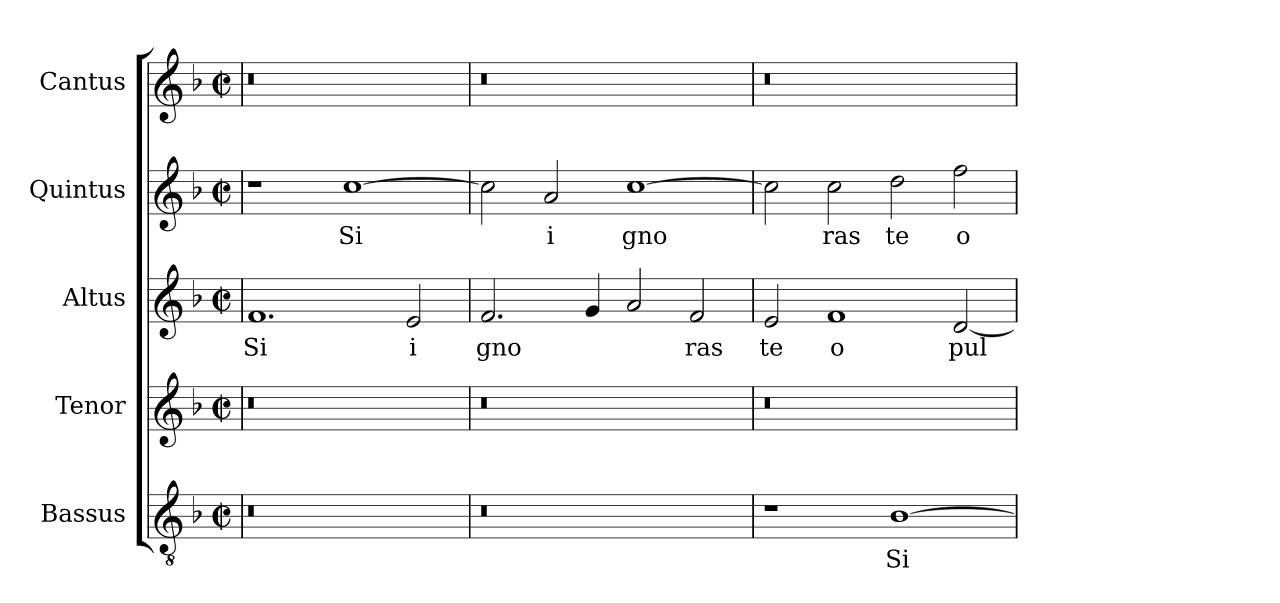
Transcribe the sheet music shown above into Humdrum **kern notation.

**kern	**text	**kern	**kern	**text	**kern	**text	**kern
*part5	*part5	*part4	*part3	*part3	*part2	*part2	*part1
*staff5	*staff5	*staff4	*staff3	*staff3	*staff2	*staff2	*staff1
*I"Bassus	*	*I"Tenor	*I"Altus	*	*I"Quintus	*	*I"Cantus
!!LO:PB:g=z
*stria5	*	*stria5	*stria5	*	*stria5	*	*stria5
*clefGv2	*	*clefG2	*clefG2	*	*clefG2	*	*clefG2
*k[b-]	*	*k[b-]	*k[b-]	*	*k[b-]	*	*k[b-]
*F:	*	*F:	*F:	*	*F:	*	*F:
*M2/2	*	*M2/2	*M2/2	*	*M2/2	*	*M2/2
*met(c|)	*	*met(c|)	*met(c|)	*	*met(c|)	*	*met(c|)
=1	=1!	=1	=1	=1!	=1	=1!	=1!
!	!	!	!	!LO:LY:b:cj	!	!	!
0r	.	0r	1.f	Si	1r	.	0r
!	!	!	!	!	!	!LO:LY:b:cj	!
.	.	.	.	.	[>1cc	Si	.
!	!	!	!	!LO:LY:b:cj	!	!	!
.	.	.	2e/	i	.	.	.
=2	=2	=2	=2	=2	=2	=2	=2
!	!	!	!	!LO:LY:b	!	!	!
0r	.	0r	2.f/	gno	2cc\]	.	0r
!	!	!	!	!	!	!LO:LY:b:cj	!
.	.	.	.	.	2a/	i	.
.	.	.	4g/	.	.	.	.
!	!	!	!	!	!	!LO:LY:b:cj	!
.	.	.	2a/	.	[>1cc	gno	.
!	!	!	!	!LO:LY:b:cj	!	!	!
.	.	.	2f/	ras	.	.	.
=3	=3	=3	=3	=3	=3	=3	=3
!	!	!	!	!LO:LY:b:cj	!	!	!
1r	.	0r	2e/	te	2cc\]	.	0r
!	!	!	!	!LO:LY:b:cj	!	!LO:LY:b:cj	!
.	.	.	1f	o	2cc\	ras	.
!	!LO:LY:b:cj	!	!	!	!	!LO:LY:b:cj	!
[>1B-	Si	.	.	.	2dd\	te	.
!	!	!	!	!LO:LY:b	!	!LO:LY:b:cj	!
.	.	.	[<2d/	pul	2ff\	o	.
=	=	=	=	=	=	=	=
*-	*-	*-	*-	*-	*-	*-	*-
